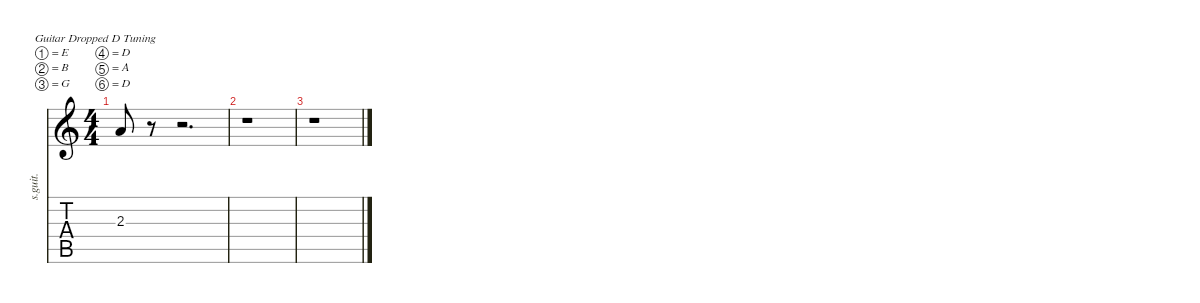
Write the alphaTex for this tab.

\defaultSystemsLayout 4
\hideDynamics
\bracketExtendMode nobrackets
\track ("Backing Vocals - M. Shadows" "s.guit.") {instrument flute}
\staff {score tabs}
\tuning (E4 B3 G3 D3 A2 D2)
\displaytranspose 12
\ts (4 4)
\tempo (130 hide)
\clef g2
\ks c
2.3{t}.8{lyrics (0 "") lyrics (1 "") lyrics (2 "") lyrics (3 "") lyrics (4 "") dy f} r.8 r.2{d} |
r.1 |
r.1
